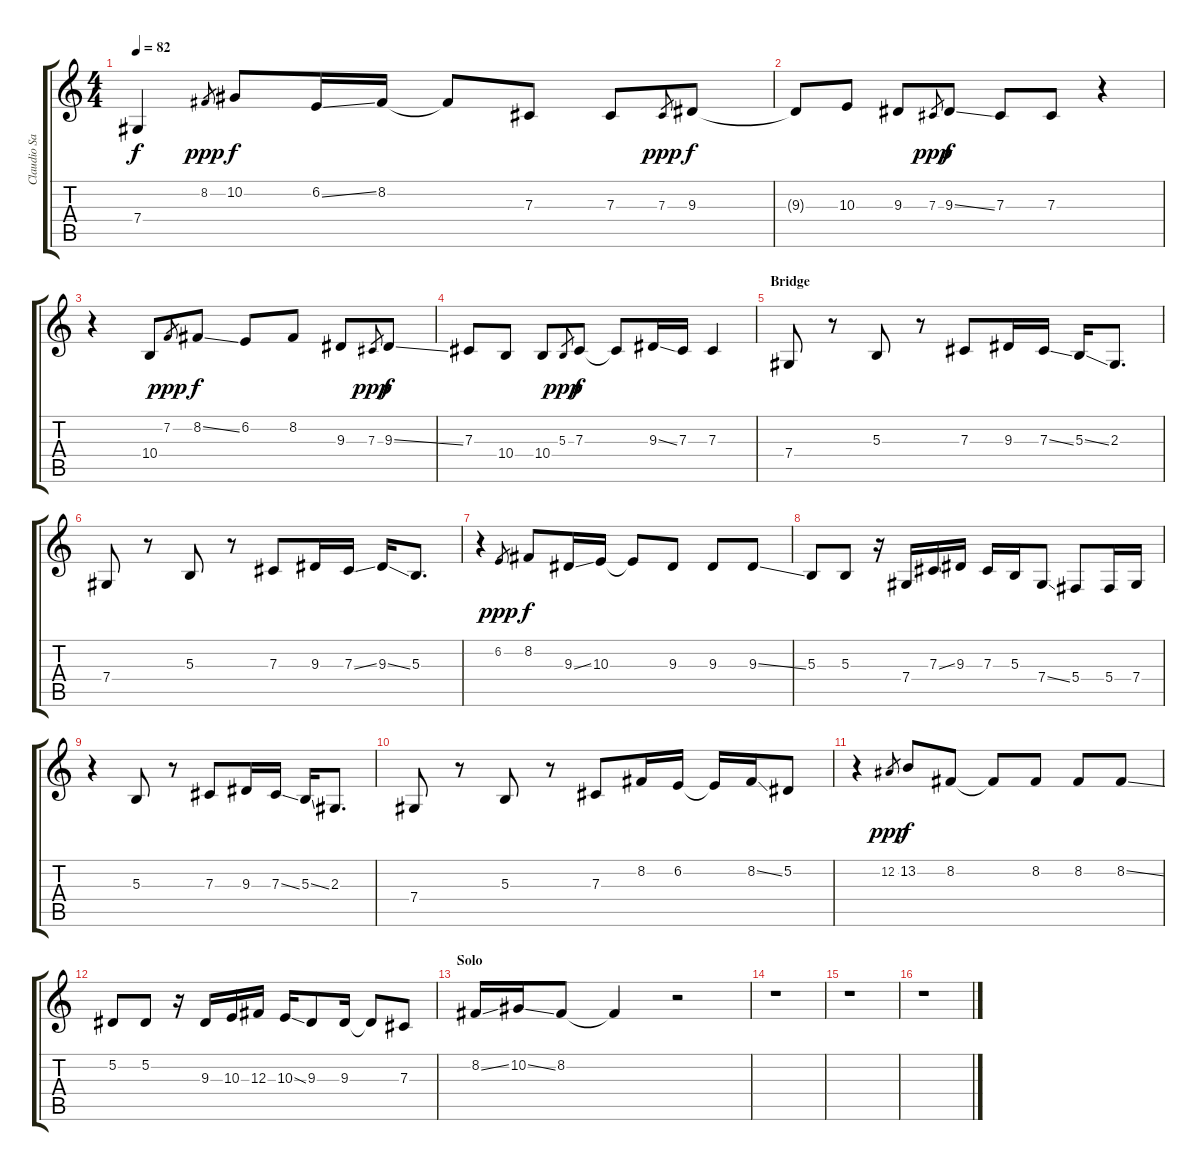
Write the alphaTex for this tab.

\track ("Claudio Sanchez (Vocals)" "Claudio Sa") {instrument violin}
\staff {score tabs}
\tuning (Eb4 Bb3 Gb3 Db3 Ab2 Eb2) {hide}
\ts (4 4)
\tempo 82
\clef g2
\ks c
7.4{t}.4{dy f} 8.2.8{gr dy ppp} 10.2.8{dy f} 6.2{ss}.16 8.2.16 8.2{t}.8 7.3.8 7.3.8 7.3.8{gr dy ppp} 9.3.8{dy f} |
9.3{t}.8 10.3.8 9.3.8 7.3.8{gr dy ppp} 9.3{ss}.8{dy f} 7.3.8 7.3.8 r.4 |
r.4 10.4.8 7.2.8{gr dy ppp} 8.2{ss}.8{dy f} 6.2.8 8.2.8 9.3.8 7.3.8{gr dy ppp} 9.3{ss}.8{dy f} |
7.3.8 10.4.8 10.4.8 5.3.8{gr dy ppp} 7.3.8{dy f} 7.3{t}.8 9.3{ss}.16 7.3.16 7.3.4 |
\section ("" "Bridge")
7.4.8 r.8 5.3.8 r.8 7.3.8 9.3.16 7.3{ss}.16 5.3{ss}.16 2.3.8{d} |
7.4.8 r.8 5.3.8 r.8 7.3.8 9.3.16 7.3{ss}.16 9.3{ss}.16 5.3.8{d} |
r.4 6.2.8{gr dy ppp} 8.2.8{dy f} 9.3{ss}.16 10.3.16 10.3{t}.8 9.3.8 9.3.8 9.3{ss}.8 |
5.3.8 5.3.8 r.16 7.4.16 7.3{ss}.16 9.3.16 7.3.16 5.3.16 7.4{ss}.8 5.4.8 5.4.16 7.4.16 |
r.4 5.3.8 r.8 7.3.8 9.3.16 7.3{ss}.16 5.3{ss}.16 2.3.8{d} |
7.4.8 r.8 5.3.8 r.8 7.3.8 8.2.16 6.2.16 6.2{t}.16 8.2{ss}.16 5.2.8 |
r.4 12.2.8{gr dy ppp} 13.2.8{dy f} 8.2.8 8.2{t}.8 8.2.8 8.2.8 8.2{ss}.8 |
5.2.8 5.2.8 r.16 9.3.16 10.3.16 12.3.16 10.3{ss}.16 9.3.8 9.3.16 9.3{t}.8 7.3.8 |
\section ("" "Solo")
8.2{ss}.16 10.2{ss}.16 8.2.8 8.2{t}.4 r.2 |
r.1 |
r.1 |
r.1
